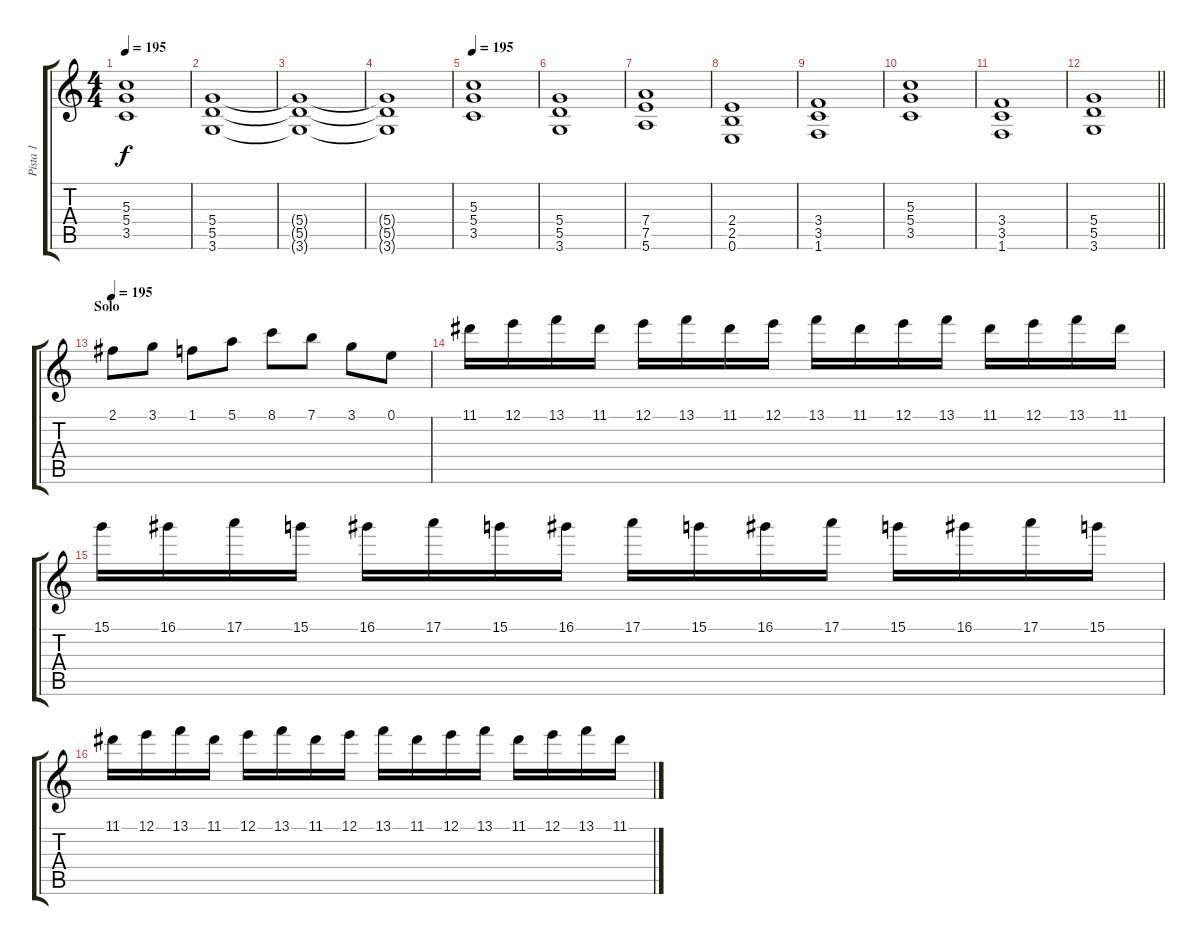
\track ("Pista 1" "Pista 1") {instrument overdrivenguitar}
\staff {score tabs}
\tuning (E4 B3 G3 D3 A2 E2) {hide}
\ts (4 4)
\tempo 195
\clef g2
\ks c
(5.3 5.4 3.5).1{dy f} |
(5.4 5.5 3.6).1 |
(5.4{t} 5.5{t} 3.6{t}).1 |
(5.4{t} 5.5{t} 3.6{t}).1 |
\tempo 195
(5.3 5.4 3.5).1 |
(5.4 5.5 3.6).1 |
(7.4 7.5 5.6).1 |
(2.4 2.5 0.6).1 |
(3.4 3.5 1.6).1 |
(5.3 5.4 3.5).1 |
(3.4 3.5 1.6).1 |
\barLineRight lightlight
(5.4 5.5 3.6).1 |
\section ("" "Solo")
\tempo 195
2.1.8 3.1.8 1.1.8 5.1.8 8.1.8 7.1.8 3.1.8 0.1.8 |
11.1.16 12.1.16 13.1.16 11.1.16 12.1.16 13.1.16 11.1.16 12.1.16 13.1.16 11.1.16 12.1.16 13.1.16 11.1.16 12.1.16 13.1.16 11.1.16 |
15.1.16 16.1.16 17.1.16 15.1.16 16.1.16 17.1.16 15.1.16 16.1.16 17.1.16 15.1.16 16.1.16 17.1.16 15.1.16 16.1.16 17.1.16 15.1.16 |
11.1.16 12.1.16 13.1.16 11.1.16 12.1.16 13.1.16 11.1.16 12.1.16 13.1.16 11.1.16 12.1.16 13.1.16 11.1.16 12.1.16 13.1.16 11.1.16
